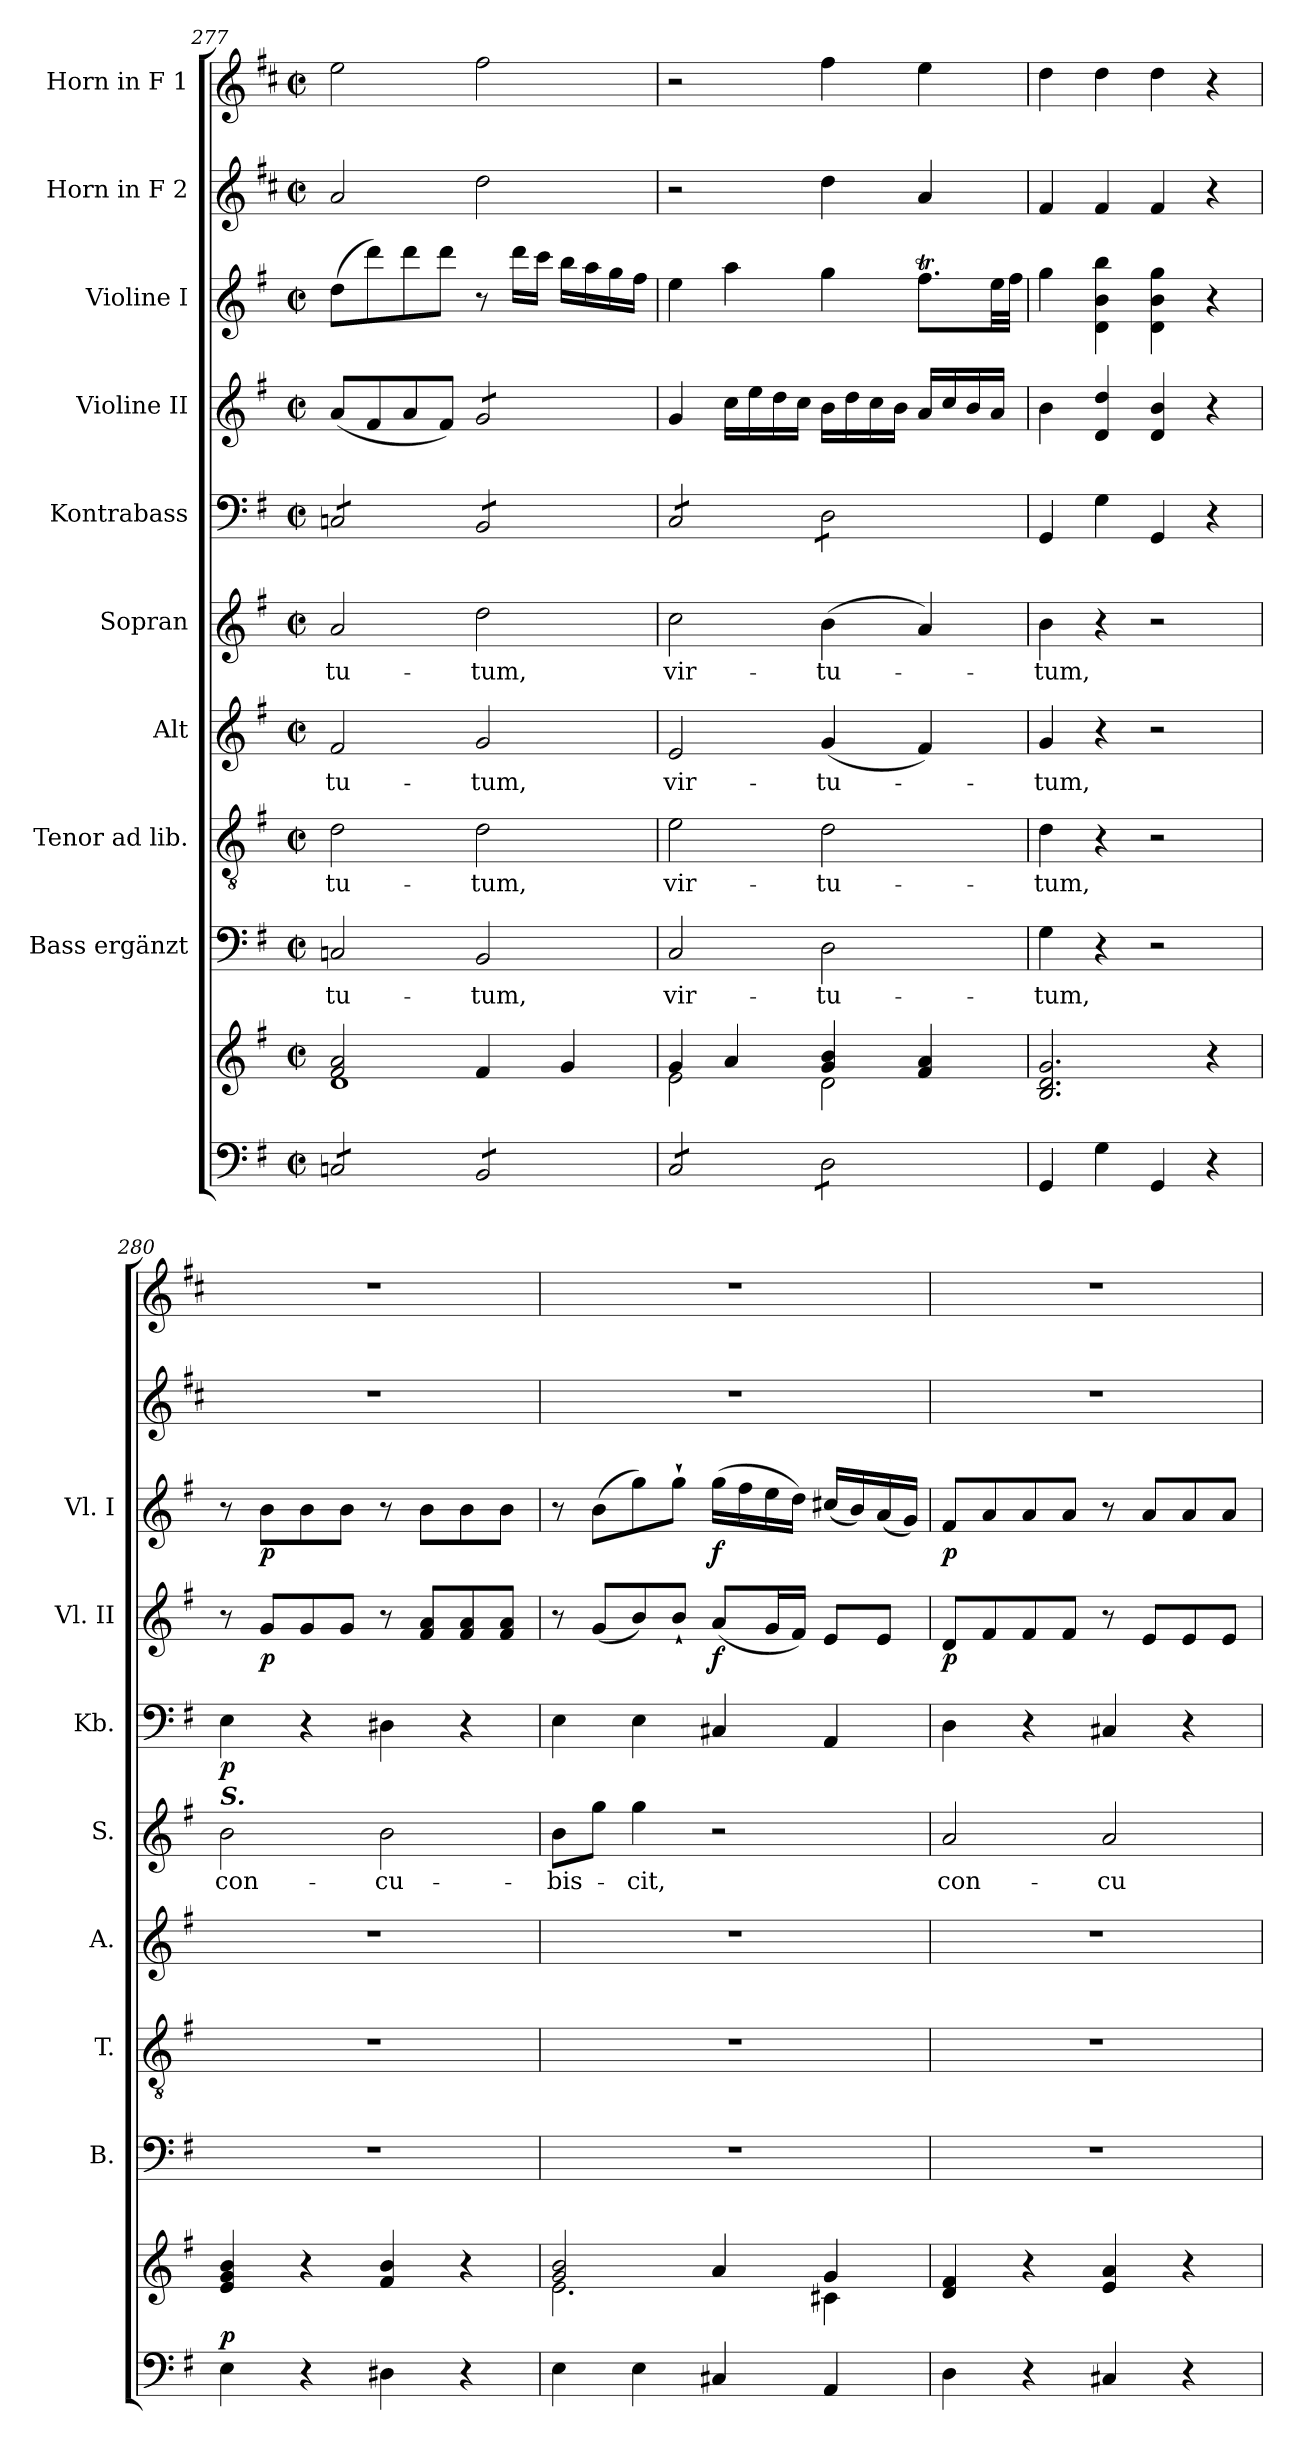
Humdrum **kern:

**kern	**kern	**dynam	**kern	**text	**kern	**text	**kern	**text	**kern	**text	**kern	**dynam	**kern	**dynam	**kern	**dynam	**kern	**kern
*part10	*part10	*part10	*part9	*part9	*part8	*part8	*part7	*part7	*part6	*part6	*part5	*part5	*part4	*part4	*part3	*part3	*part2	*part1
*staff11	*staff10	*staff10/11	*staff9	*staff9	*staff8	*staff8	*staff7	*staff7	*staff6	*staff6	*staff5	*staff5	*staff4	*staff4	*staff3	*staff3	*staff2	*staff1
*	*	*	*I"Bass ergänzt	*	*I"Tenor ad lib.	*	*I"Alt	*	*I"Sopran	*	*I"Kontrabass	*	*I"Violine II	*	*I"Violine I	*	*I"Horn in F 2	*I"Horn in F 1
*	*	*	*I'B.	*	*I'T.	*	*I'A.	*	*I'S.	*	*I'Kb.	*	*I'Vl. II	*	*I'Vl. I	*	*	*
!!LO:PB:g=z
*clefF4	*clefG2	*	*clefF4	*	*clefGv2	*	*clefG2	*	*clefG2	*	*clefF4	*	*clefG2	*	*clefG2	*	*clefG2	*clefG2
*	*	*	*	*	*	*	*	*	*	*	*ITrd7c12	*	*	*	*	*	*ITrd4c7	*ITrd4c7
*k[f#]	*k[f#]	*	*k[f#]	*	*k[f#]	*	*k[f#]	*	*k[f#]	*	*k[f#]	*	*k[f#]	*	*k[f#]	*	*k[f#]	*k[f#]
*G:	*G:	*	*G:	*	*G:	*	*G:	*	*G:	*	*G:	*	*G:	*	*G:	*	*G:	*G:
*M2/2	*M2/2	*	*M2/2	*	*M2/2	*	*M2/2	*	*M2/2	*	*M2/2	*	*M2/2	*	*M2/2	*	*M2/2	*M2/2
*met(c|)	*met(c|)	*	*met(c|)	*	*met(c|)	*	*met(c|)	*	*met(c|)	*	*met(c|)	*	*met(c|)	*	*met(c|)	*	*met(c|)	*met(c|)
=277	=277	=277	=277	=277	=277	=277	=277	=277	=277	=277	=277	=277	=277	=277	=277	=277	=277	=277
*	*^	*	*	*	*	*	*	*	*	*	*	*	*	*	*	*	*	*
!	!	!	!	!	!LO:LY:b	!	!LO:LY:b	!	!LO:LY:b	!	!LO:LY:b	!	!	!	!	!	!	!	!
*tremolo	*	*	*	*	*	*	*	*	*	*	*	*	*	*	*	*	*	*	*
*	*	*	*	*	*	*	*	*	*	*	*	*tremolo	*	*	*	*	*	*	*
8Cn/L	2f#/ 2a/	1d	.	2Cn/	-tu-	2d\	-tu-	2f#/	-tu-	2a/	-tu-	8CCn/L	.	(<8a/L	.	(>8dd\L	.	2d/	2a\
8Cn/	.	.	.	.	.	.	.	.	.	.	.	8CCn/	.	8f#/	.	8ddd\)	.	.	.
8Cn/	.	.	.	.	.	.	.	.	.	.	.	8CCn/	.	8a/	.	8ddd\	.	.	.
8Cn/J	.	.	.	.	.	.	.	.	.	.	.	8CCn/J	.	8f#/J)	.	8ddd\J	.	.	.
!	!	!	!	!	!LO:LY:b	!	!LO:LY:b	!	!LO:LY:b	!	!LO:LY:b	!	!	!	!	!	!	!	!
*	*	*	*	*	*	*	*	*	*	*	*	*	*	*tremolo	*	*	*	*	*
8BB/L	4f#/	.	.	2BB/	-tum,	2d\	-tum,	2g/	-tum,	2dd\	-tum,	8BBB/L	.	8g/L	.	8r	.	2g\	2b\
8BB/	.	.	.	.	.	.	.	.	.	.	.	8BBB/	.	8g/	.	16ddd\LL	.	.	.
.	.	.	.	.	.	.	.	.	.	.	.	.	.	.	.	16ccc\JJ	.	.	.
8BB/	4g/	.	.	.	.	.	.	.	.	.	.	8BBB/	.	8g/	.	16bb\LL	.	.	.
.	.	.	.	.	.	.	.	.	.	.	.	.	.	.	.	16aa\	.	.	.
8BB/J	.	.	.	.	.	.	.	.	.	.	.	8BBB/J	.	8g/J	.	16gg\	.	.	.
*	*	*	*	*	*	*	*	*	*	*	*	*	*	*Xtremolo	*	*	*	*	*
.	.	.	.	.	.	.	.	.	.	.	.	.	.	.	.	16ff#\JJ	.	.	.
=278	=278	=278	=278	=278	=278	=278	=278	=278	=278	=278	=278	=278	=278	=278	=278	=278	=278	=278	=278
!	!	!	!	!	!LO:LY:b	!	!LO:LY:b	!	!LO:LY:b	!	!LO:LY:b	!	!	!	!	!	!	!	!
8C/L	4g/	2e\	.	2C/	vir-	2e\	vir-	2e/	vir-	2cc\	vir-	8CC/L	.	4g/	.	4ee\	.	2r	2r
8C/	.	.	.	.	.	.	.	.	.	.	.	8CC/	.	.	.	.	.	.	.
8C/	4a/	.	.	.	.	.	.	.	.	.	.	8CC/	.	16cc\LL	.	4aa\	.	.	.
.	.	.	.	.	.	.	.	.	.	.	.	.	.	16ee\	.	.	.	.	.
8C/J	.	.	.	.	.	.	.	.	.	.	.	8CC/J	.	16dd\	.	.	.	.	.
.	.	.	.	.	.	.	.	.	.	.	.	.	.	16cc\JJ	.	.	.	.	.
!	!	!	!	!	!LO:LY:b	!	!LO:LY:b	!	!LO:LY:b	!	!LO:LY:b	!	!	!	!	!	!	!	!
8D\L	4g/ 4b/	2d\	.	2D\	-tu-	2d\	-tu-	(<4g/	-tu-	(>4b\	-tu-	8DD\L	.	16b\LL	.	4gg\	.	4g\	4b\
.	.	.	.	.	.	.	.	.	.	.	.	.	.	16dd\	.	.	.	.	.
8D\	.	.	.	.	.	.	.	.	.	.	.	8DD\	.	16cc\	.	.	.	.	.
.	.	.	.	.	.	.	.	.	.	.	.	.	.	16b\JJ	.	.	.	.	.
8D\	4f#/ 4a/	.	.	.	.	.	.	4f#/)	.	4a/)	.	8DD\	.	16a/LL	.	8.ff#t\L	.	4d/	4a\
.	.	.	.	.	.	.	.	.	.	.	.	.	.	16cc/	.	.	.	.	.
8D\J	.	.	.	.	.	.	.	.	.	.	.	8DD\J	.	16b/	.	.	.	.	.
*	*	*	*	*	*	*	*	*	*	*	*	*Xtremolo	*	*	*	*	*	*	*
*Xtremolo	*	*	*	*	*	*	*	*	*	*	*	*	*	*	*	*	*	*	*
.	.	.	.	.	.	.	.	.	.	.	.	.	.	16a/JJ	.	32ee\LL	.	.	.
.	.	.	.	.	.	.	.	.	.	.	.	.	.	.	.	32ff#\JJJ	.	.	.
*	*v	*v	*	*	*	*	*	*	*	*	*	*	*	*	*	*	*	*	*
=279	=279	=279	=279	=279	=279	=279	=279	=279	=279	=279	=279	=279	=279	=279	=279	=279	=279	=279
!	!	!	!	!LO:LY:b	!	!LO:LY:b	!	!LO:LY:b	!	!LO:LY:b	!	!	!	!	!	!	!	!
4GG/	2.B/ 2.d/ 2.g/	.	4G\	-tum,	4d\	-tum,	4g/	-tum,	4b\	-tum,	4GGG/	.	4b\	.	4gg\	.	4B/	4g\
4G\	.	.	4r	.	4r	.	4r	.	4r	.	4GG\	.	4d/ 4dd/	.	4d\ 4b\ 4bb\	.	4B/	4g\
4GG/	.	.	2r	.	2r	.	2r	.	2r	.	4GGG/	.	4d/ 4b/	.	4d\ 4b\ 4gg\	.	4B/	4g\
4r	4r	.	.	.	.	.	.	.	.	.	4r	.	4r	.	4r	.	4r	4r
=280	=280	=280	=280	=280	=280	=280	=280	=280	=280	=280	=280	=280	=280	=280	=280	=280	=280	=280
!	!	!	!	!	!	!	!	!	!LO:TX:a:Bi:t=S.	!	!	!	!	!	!	!	!	!
!	!	!LO:DY:a=2	!	!	!	!	!	!	!	!LO:LY:b	!	!LO:DY:b	!	!	!	!	!	!
4E\	4e/ 4g/ 4b/	p	1r	.	1r	.	1r	.	2b\	con-	4EE\	p	8r	.	8r	.	1r	1r
!	!	!	!	!	!	!	!	!	!	!	!	!	!	!LO:DY:b	!	!LO:DY:b	!	!
.	.	.	.	.	.	.	.	.	.	.	.	.	8g/L	p	8b\L	p	.	.
4r	4r	.	.	.	.	.	.	.	.	.	4r	.	8g/	.	8b\	.	.	.
.	.	.	.	.	.	.	.	.	.	.	.	.	8g/J	.	8b\J	.	.	.
!	!	!	!	!	!	!	!	!	!	!LO:LY:b	!	!	!	!	!	!	!	!
4D#X\	4f#/ 4b/	.	.	.	.	.	.	.	2b\	-cu-	4DD#X\	.	8r	.	8r	.	.	.
.	.	.	.	.	.	.	.	.	.	.	.	.	8f#/ 8a/L	.	8b\L	.	.	.
4r	4r	.	.	.	.	.	.	.	.	.	4r	.	8f#/ 8a/	.	8b\	.	.	.
.	.	.	.	.	.	.	.	.	.	.	.	.	8f#/ 8a/J	.	8b\J	.	.	.
!!LO:PB:g=z
=281	=281	=281	=281	=281	=281	=281	=281	=281	=281	=281	=281	=281	=281	=281	=281	=281	=281	=281
*	*^	*	*	*	*	*	*	*	*	*	*	*	*	*	*	*	*	*
!	!	!	!	!	!	!	!	!	!	!	!LO:LY:b	!	!	!	!	!	!	!	!
4E\	2g/ 2b/	2.e\	.	1r	.	1r	.	1r	.	8b\L	-bis-	4EE\	.	8r	.	8r	.	1r	1r
.	.	.	.	.	.	.	.	.	.	8gg\J	.	.	.	(<8g/L	.	(>8b\L	.	.	.
!	!	!	!	!	!	!	!	!	!	!	!LO:LY:b	!	!	!	!	!	!	!	!
4E\	.	.	.	.	.	.	.	.	.	4gg\	-cit,	4EE\	.	8b/)	.	8gg\)	.	.	.
.	.	.	.	.	.	.	.	.	.	.	.	.	.	8b`</J	.	8gg`>\J	.	.	.
!	!	!	!	!	!	!	!	!	!	!	!	!	!	!	!LO:DY:b	!	!LO:DY:b	!	!
4C#X/	4a/	.	.	.	.	.	.	.	.	2r	.	4CC#X/	.	(<8a/L	f	(>16gg\LL	f	.	.
.	.	.	.	.	.	.	.	.	.	.	.	.	.	.	.	16ff#\	.	.	.
.	.	.	.	.	.	.	.	.	.	.	.	.	.	16g/L	.	16ee\	.	.	.
.	.	.	.	.	.	.	.	.	.	.	.	.	.	16f#/JJ)	.	16dd\JJ)	.	.	.
4AA/	4g/	4c#X\	.	.	.	.	.	.	.	.	.	4AAA/	.	8e/L	.	(<16cc#X/LL	.	.	.
.	.	.	.	.	.	.	.	.	.	.	.	.	.	.	.	16b/)	.	.	.
.	.	.	.	.	.	.	.	.	.	.	.	.	.	8e/J	.	(<16a/	.	.	.
.	.	.	.	.	.	.	.	.	.	.	.	.	.	.	.	16g/JJ)	.	.	.
*	*v	*v	*	*	*	*	*	*	*	*	*	*	*	*	*	*	*	*	*
=282	=282	=282	=282	=282	=282	=282	=282	=282	=282	=282	=282	=282	=282	=282	=282	=282	=282	=282
!	!	!	!	!	!	!	!	!	!	!LO:LY:b	!	!	!	!LO:DY:b	!	!LO:DY:b	!	!
4D\	4d/ 4f#/	.	1r	.	1r	.	1r	.	2a/	con-	4DD\	.	8d/L	p	8f#/L	p	1r	1r
.	.	.	.	.	.	.	.	.	.	.	.	.	8f#/	.	8a/	.	.	.
4r	4r	.	.	.	.	.	.	.	.	.	4r	.	8f#/	.	8a/	.	.	.
.	.	.	.	.	.	.	.	.	.	.	.	.	8f#/J	.	8a/J	.	.	.
!	!	!	!	!	!	!	!	!	!	!LO:LY:b	!	!	!	!	!	!	!	!
4C#X/	4e/ 4a/	.	.	.	.	.	.	.	2a/	-cu-	4CC#X/	.	8r	.	8r	.	.	.
.	.	.	.	.	.	.	.	.	.	.	.	.	8e/L	.	8a/L	.	.	.
4r	4r	.	.	.	.	.	.	.	.	.	4r	.	8e/	.	8a/	.	.	.
.	.	.	.	.	.	.	.	.	.	.	.	.	8e/J	.	8a/J	.	.	.
=	=	=	=	=	=	=	=	=	=	=	=	=	=	=	=	=	=	=
*-	*-	*-	*-	*-	*-	*-	*-	*-	*-	*-	*-	*-	*-	*-	*-	*-	*-	*-
